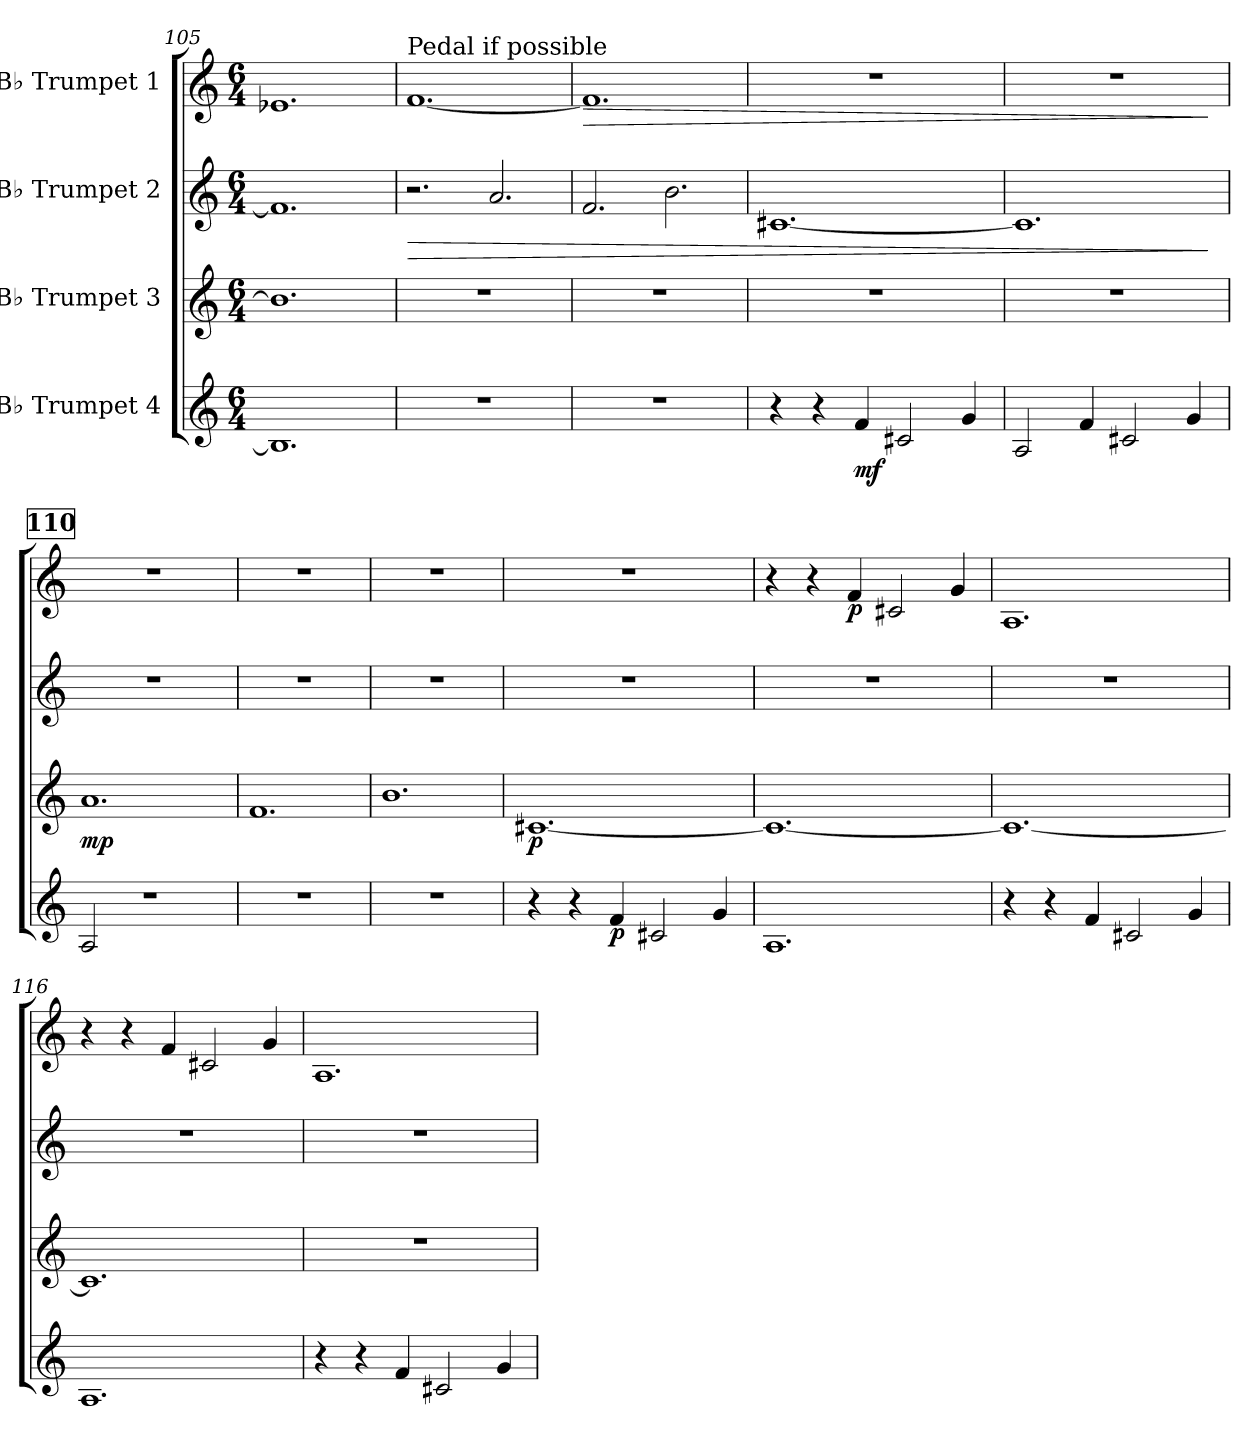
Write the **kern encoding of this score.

**kern	**dynam	**kern	**dynam	**kern	**dynam	**kern	**dynam
*part4	*part4	*part3	*part3	*part2	*part2	*part1	*part1
*staff4	*staff4	*staff3	*staff3	*staff2	*staff2	*staff1	*staff1
*I"B♭ Trumpet 4	*	*I"B♭ Trumpet 3	*	*I"B♭ Trumpet 2	*	*I"B♭ Trumpet 1	*
*clefG2	*	*clefG2	*	*clefG2	*	*clefG2	*
*ITrd1c2	*	*ITrd1c2	*	*ITrd1c2	*	*ITrd1c2	*
*k[b-e-]	*	*k[b-e-]	*	*k[b-e-]	*	*k[b-e-]	*
*M6/4	*	*M6/4	*	*M6/4	*	*M6/4	*
=105	=105	=105	=105	=105	=105	=105	=105
1.A]	.	1.a]	.	1.e]	.	1.d-X	.
=106	=106	=106	=106	=106	=106	=106	=106
!	!	!	!	!	!LO:HP:b	!	!
*	*	*	*	*	*	*8ba	*
!	!	!	!	!	!	!LO:TX:a:t=Pedal if possible	!
1.r	.	1.r	.	2.r	>	[1.E-	.
.	.	.	.	2.g/	.	.	.
=107	=107	=107	=107	=107	=107	=107	=107
!	!	!	!	!	!	!	!LO:HP:b
1.r	.	1.r	.	2.e-/	.	1.E-]	>
.	.	.	.	2.a\	.	.	.
=108	=108	=108	=108	=108	=108	=108	=108
*	*	*	*	*	*	*X8ba	*
4r	.	1.r	.	[1.Bn	.	1.r	.
4r	.	.	.	.	.	.	.
!	!LO:DY:b	!	!	!	!	!	!
4e-/	mf	.	.	.	.	.	.
2Bn/	.	.	.	.	.	.	.
4f/	.	.	.	.	.	.	.
!!LO:LB:g=z
=109	=109	=109	=109	=109	=109	=109	=109
2G/	.	1.r	.	1.B]	.	1.r	.
4e-/	.	.	.	.	.	.	.
2Bn/	.	.	.	.	.	.	.
4f/	.	.	.	.	.	.	.
.	.	.	.	.	]	.	]
!!LO:REH:place=s1:a:B:fs=14:t=110
=110	=110	=110	=110	=110	=110	=110	=110
!	!	!	!LO:DY:b	!	!	!	!
2G/	.	1.g	mp	1.r	.	1.r	.
1r	.	.	.	.	.	.	.
=111	=111	=111	=111	=111	=111	=111	=111
1.r	.	1.e-	.	1.r	.	1.r	.
=112	=112	=112	=112	=112	=112	=112	=112
1.r	.	1.a	.	1.r	.	1.r	.
=113	=113	=113	=113	=113	=113	=113	=113
!	!	!	!LO:DY:b	!	!	!	!
4r	.	[1.Bn	p	1.r	.	1.r	.
4r	.	.	.	.	.	.	.
!	!LO:DY:b	!	!	!	!	!	!
4e-/	p	.	.	.	.	.	.
2Bn/	.	.	.	.	.	.	.
4f/	.	.	.	.	.	.	.
=114	=114	=114	=114	=114	=114	=114	=114
1.G	.	1.B_	.	1.r	.	4r	.
.	.	.	.	.	.	4r	.
!	!	!	!	!	!	!	!LO:DY:b
.	.	.	.	.	.	4e-/	p
.	.	.	.	.	.	2Bn/	.
.	.	.	.	.	.	4f/	.
=115	=115	=115	=115	=115	=115	=115	=115
4r	.	1.B_	.	1.r	.	1.G	.
4r	.	.	.	.	.	.	.
4e-/	.	.	.	.	.	.	.
2Bn/	.	.	.	.	.	.	.
4f/	.	.	.	.	.	.	.
=116	=116	=116	=116	=116	=116	=116	=116
1.G	.	1.B]	.	1.r	.	4r	.
.	.	.	.	.	.	4r	.
.	.	.	.	.	.	4e-/	.
.	.	.	.	.	.	2Bn/	.
.	.	.	.	.	.	4f/	.
=117	=117	=117	=117	=117	=117	=117	=117
4r	.	1.r	.	1.r	.	1.G	.
4r	.	.	.	.	.	.	.
4e-/	.	.	.	.	.	.	.
2Bn/	.	.	.	.	.	.	.
4f/	.	.	.	.	.	.	.
=	=	=	=	=	=	=	=
*-	*-	*-	*-	*-	*-	*-	*-
